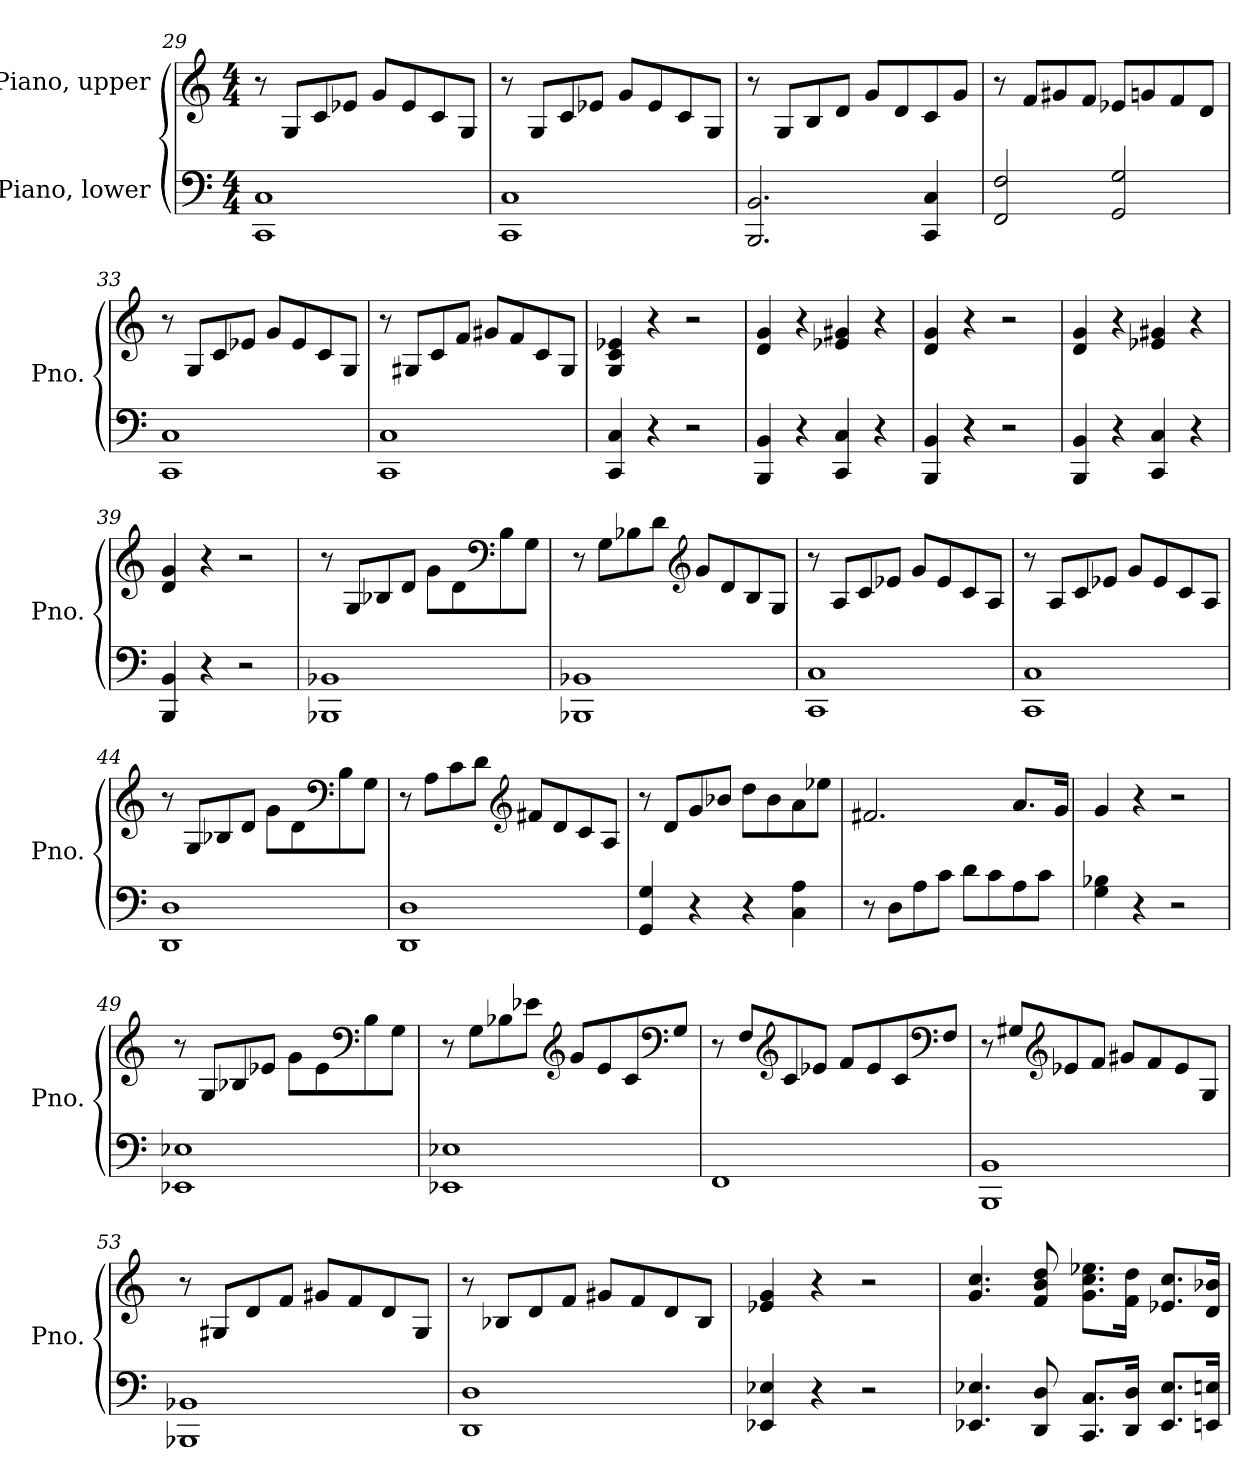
**kern	**kern
*part2	*part1
*staff2	*staff1
*I"Piano, lower	*I"Piano, upper
*I'Pno.	*I'Pno.
*clefF4	*clefG2
*k[]	*k[]
*M4/4	*M4/4
=29	=29
1CC 1C	8r
.	8G/L
.	8c/
.	8e-X/J
.	8g/L
.	8e-/
.	8c/
.	8G/J
=30	=30
1CC 1C	8r
.	8G/L
.	8c/
.	8e-X/J
.	8g/L
.	8e-/
.	8c/
.	8G/J
=31	=31
2.BBB/ 2.BB/	8r
.	8G/L
.	8B/
.	8d/J
.	8g/L
.	8d/
4CC/ 4C/	8c/
.	8g/J
!!LO:LB:g=z
=32	=32
2FF/ 2F/	8r
.	8f/L
.	8g#X/
.	8f/J
2GG/ 2G/	8e-X/L
.	8gn/
.	8f/
.	8d/J
=33	=33
1CC 1C	8r
.	8G/L
.	8c/
.	8e-X/J
.	8g/L
.	8e-/
.	8c/
.	8G/J
=34	=34
1CC 1C	8r
.	8G#X/L
.	8c/
.	8f/J
.	8g#X/L
.	8f/
.	8c/
.	8G#/J
=35	=35
4CC/ 4C/	4G/ 4c/ 4e-X/
4r	4r
2r	2r
=36	=36
4BBB/ 4BB/	4d/ 4g/
4r	4r
4CC/ 4C/	4e-X/ 4g#X/
4r	4r
!!LO:LB:g=z
=37	=37
4BBB/ 4BB/	4d/ 4g/
4r	4r
2r	2r
=38	=38
4BBB/ 4BB/	4d/ 4g/
4r	4r
4CC/ 4C/	4e-X/ 4g#X/
4r	4r
=39	=39
4BBB/ 4BB/	4d/ 4g/
4r	4r
2r	2r
=40	=40
1BBB-X 1BB-X	8r
.	8G/L
.	8B-X/
.	8d/J
.	8g\L
.	8d\
*	*clefF4
.	8B-\
.	8G\J
=41	=41
1BBB-X 1BB-X	8r
.	8G\L
.	8B-X\
.	8d\J
*	*clefG2
.	8g/L
.	8d/
.	8B-/
.	8G/J
!!LO:LB:g=z
=42	=42
1CC 1C	8r
.	8A/L
.	8c/
.	8e-X/J
.	8g/L
.	8e-/
.	8c/
.	8A/J
=43	=43
1CC 1C	8r
.	8A/L
.	8c/
.	8e-X/J
.	8g/L
.	8e-/
.	8c/
.	8A/J
=44	=44
1DD 1D	8r
.	8G/L
.	8B-X/
.	8d/J
.	8g\L
.	8d\
*	*clefF4
.	8B-\
.	8G\J
=45	=45
1DD 1D	8r
.	8A\L
.	8c\
.	8d\J
*	*clefG2
.	8f#X/L
.	8d/
.	8c/
.	8A/J
!!LO:LB:g=z
=46	=46
4GG/ 4G/	8r
.	8d/L
4r	8g/
.	8b-X/J
4r	8dd\L
.	8b-\
4C\ 4A\	8a\
.	8ee-X\J
=47	=47
8r	2.f#X/
8D\L	.
8A\	.
8c\J	.
8d\L	.
8c\	.
8A\	8.a/L
8c\J	.
.	16g/Jk
=48	=48
4G\ 4B-X\	4g/
4r	4r
2r	2r
=49	=49
1EE-X 1E-X	8r
.	8G/L
.	8B-X/
.	8e-X/J
.	8g\L
.	8e-\
*	*clefF4
.	8B-\
.	8G\J
!!LO:LB:g=z
=50	=50
1EE-X 1E-X	8r
.	8G\L
.	8B-X\
.	8e-X\J
*	*clefG2
.	8g/L
.	8e-/
.	8c/
*	*clefF4
.	8G/J
=51	=51
1FF	8r
.	8F/L
*	*clefG2
.	8c/
.	8e-X/J
.	8f/L
.	8e-/
.	8c/
*	*clefF4
.	8F/J
=52	=52
1BBB 1BB	8r
.	8G#X/L
*	*clefG2
.	8e-X/
.	8f/J
.	8g#X/L
.	8f/
.	8e-/
.	8G#/J
!!LO:PB:g=z
=53	=53
1BBB-X 1BB-X	8r
.	8G#X/L
.	8d/
.	8f/J
.	8g#X/L
.	8f/
.	8d/
.	8G#/J
=54	=54
1DD 1D	8r
.	8B-X/L
.	8d/
.	8f/J
.	8g#X/L
.	8f/
.	8d/
.	8B-/J
=55	=55
4EE-X/ 4E-X/	4e-X/ 4g/
4r	4r
2r	2r
=56	=56
4.EE-X/ 4.E-X/	4.g/ 4.cc/
8DD/ 8D/	8f/ 8b/ 8dd/
8.CC/ 8.C/L	8.g\ 8.cc\ 8.ee-X\L
16DD/ 16D/Jk	16f\ 16dd\Jk
8.EE-/ 8.E-/L	8.e-X/ 8.cc/L
16EEn/ 16En/Jk	16d/ 16b-X/Jk
=	=
*-	*-
